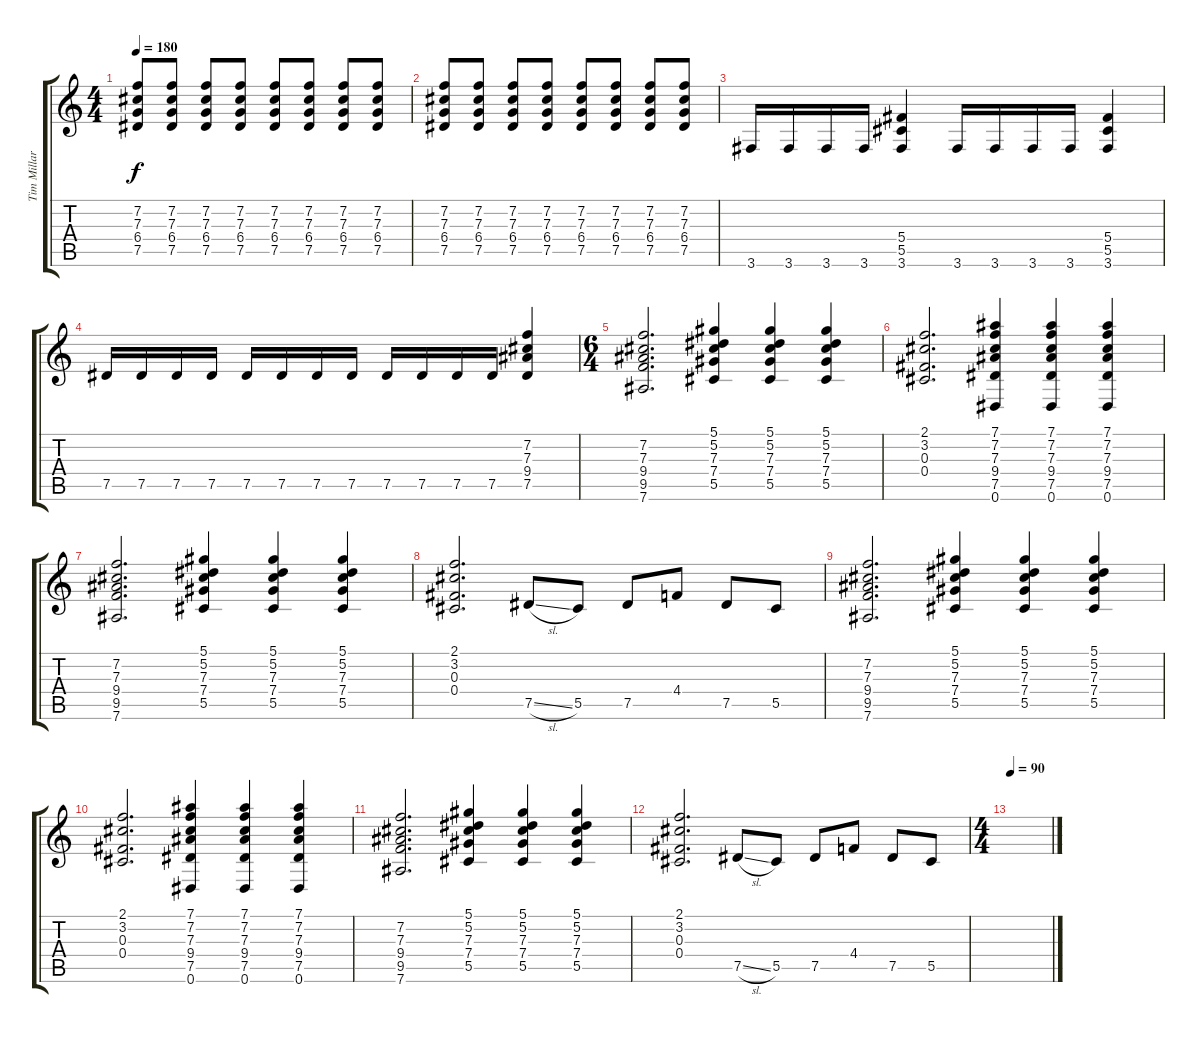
\track ("Tim Millar (Rhythm)" "Tim Millar") {instrument distortionguitar}
\staff {score tabs}
\tuning (Eb4 Bb3 Gb3 Db3 Ab2 Eb2) {hide}
\ts (4 4)
\tempo 180
\clef g2
\ks c
(7.2 7.3 6.4 7.5).8{dy f} (7.2 7.3 6.4 7.5).8 (7.2 7.3 6.4 7.5).8 (7.2 7.3 6.4 7.5).8 (7.2 7.3 6.4 7.5).8 (7.2 7.3 6.4 7.5).8 (7.2 7.3 6.4 7.5).8 (7.2 7.3 6.4 7.5).8 |
(7.2 7.3 6.4 7.5).8 (7.2 7.3 6.4 7.5).8 (7.2 7.3 6.4 7.5).8 (7.2 7.3 6.4 7.5).8 (7.2 7.3 6.4 7.5).8 (7.2 7.3 6.4 7.5).8 (7.2 7.3 6.4 7.5).8 (7.2 7.3 6.4 7.5).8 |
3.6.16 3.6.16 3.6.16 3.6.16 (5.4 5.5 3.6).4 3.6.16 3.6.16 3.6.16 3.6.16 (5.4 5.5 3.6).4 |
7.5.16 7.5.16 7.5.16 7.5.16 7.5.16 7.5.16 7.5.16 7.5.16 7.5.16 7.5.16 7.5.16 7.5.16 (7.2 7.3 9.4 7.5).4 |
\ts (6 4)
(7.2 7.3 9.4 9.5 7.6).2{d} (5.1 5.2 7.3 7.4 5.5).4 (5.1 5.2 7.3 7.4 5.5).4 (5.1 5.2 7.3 7.4 5.5).4 |
(2.1 3.2 0.3 0.4).2{d} (7.1 7.2 7.3 9.4 7.5 0.6).4 (7.1 7.2 7.3 9.4 7.5 0.6).4 (7.1 7.2 7.3 9.4 7.5 0.6).4 |
(7.2 7.3 9.4 9.5 7.6).2{d} (5.1 5.2 7.3 7.4 5.5).4 (5.1 5.2 7.3 7.4 5.5).4 (5.1 5.2 7.3 7.4 5.5).4 |
(2.1 3.2 0.3 0.4).2{d} 7.5{sl}.8 5.5.8 7.5.8 4.4.8 7.5.8 5.5.8 |
(7.2 7.3 9.4 9.5 7.6).2{d} (5.1 5.2 7.3 7.4 5.5).4 (5.1 5.2 7.3 7.4 5.5).4 (5.1 5.2 7.3 7.4 5.5).4 |
(2.1 3.2 0.3 0.4).2{d} (7.1 7.2 7.3 9.4 7.5 0.6).4 (7.1 7.2 7.3 9.4 7.5 0.6).4 (7.1 7.2 7.3 9.4 7.5 0.6).4 |
(7.2 7.3 9.4 9.5 7.6).2{d} (5.1 5.2 7.3 7.4 5.5).4 (5.1 5.2 7.3 7.4 5.5).4 (5.1 5.2 7.3 7.4 5.5).4 |
(2.1 3.2 0.3 0.4).2{d} 7.5{sl}.8 5.5.8 7.5.8 4.4.8 7.5.8 5.5.8 |
\ts (4 4)
\tempo 90
